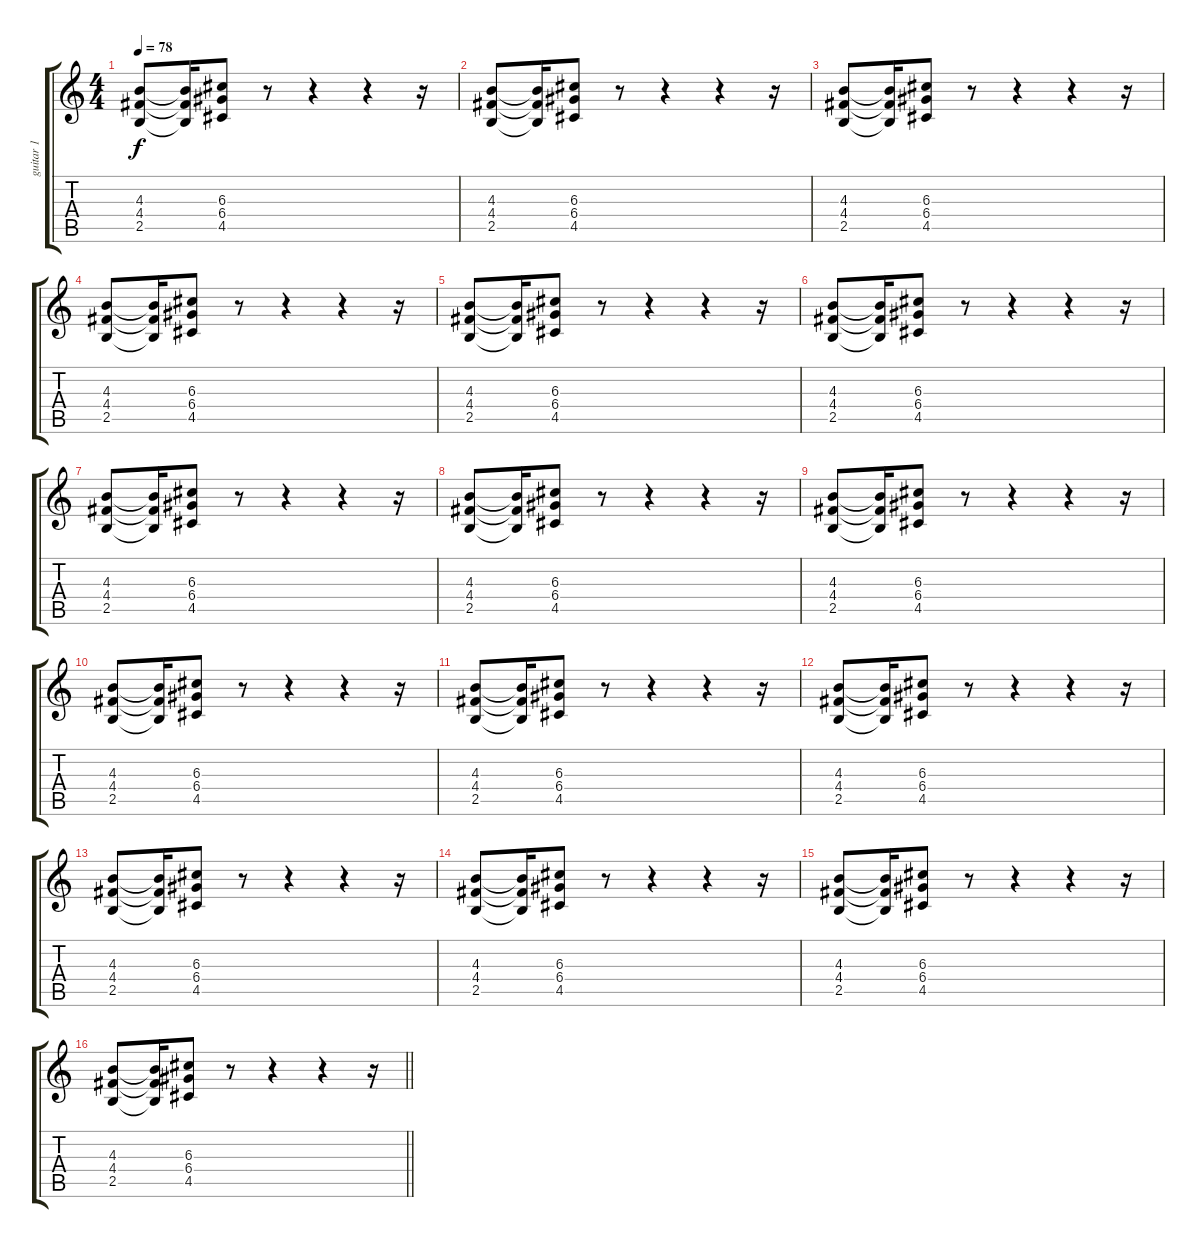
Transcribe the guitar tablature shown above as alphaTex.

\track ("guitar 1" "guitar 1") {instrument overdrivenguitar}
\staff {score tabs}
\tuning (E4 B3 G3 D3 A2 E2) {hide}
\ts (4 4)
\tempo 78
\clef g2
\ks c
(4.3 4.4 2.5).8{dy f} (4.3{t} 4.4{t} 2.5{t}).16 (6.3 6.4 4.5).8 r.8 r.4 r.4 r.16 |
(4.3 4.4 2.5).8 (4.3{t} 4.4{t} 2.5{t}).16 (6.3 6.4 4.5).8 r.8 r.4 r.4 r.16 |
(4.3 4.4 2.5).8 (4.3{t} 4.4{t} 2.5{t}).16 (6.3 6.4 4.5).8 r.8 r.4 r.4 r.16 |
(4.3 4.4 2.5).8 (4.3{t} 4.4{t} 2.5{t}).16 (6.3 6.4 4.5).8 r.8 r.4 r.4 r.16 |
(4.3 4.4 2.5).8 (4.3{t} 4.4{t} 2.5{t}).16 (6.3 6.4 4.5).8 r.8 r.4 r.4 r.16 |
(4.3 4.4 2.5).8 (4.3{t} 4.4{t} 2.5{t}).16 (6.3 6.4 4.5).8 r.8 r.4 r.4 r.16 |
(4.3 4.4 2.5).8 (4.3{t} 4.4{t} 2.5{t}).16 (6.3 6.4 4.5).8 r.8 r.4 r.4 r.16 |
(4.3 4.4 2.5).8 (4.3{t} 4.4{t} 2.5{t}).16 (6.3 6.4 4.5).8 r.8 r.4 r.4 r.16 |
(4.3 4.4 2.5).8 (4.3{t} 4.4{t} 2.5{t}).16 (6.3 6.4 4.5).8 r.8 r.4 r.4 r.16 |
(4.3 4.4 2.5).8 (4.3{t} 4.4{t} 2.5{t}).16 (6.3 6.4 4.5).8 r.8 r.4 r.4 r.16 |
(4.3 4.4 2.5).8 (4.3{t} 4.4{t} 2.5{t}).16 (6.3 6.4 4.5).8 r.8 r.4 r.4 r.16 |
(4.3 4.4 2.5).8 (4.3{t} 4.4{t} 2.5{t}).16 (6.3 6.4 4.5).8 r.8 r.4 r.4 r.16 |
(4.3 4.4 2.5).8 (4.3{t} 4.4{t} 2.5{t}).16 (6.3 6.4 4.5).8 r.8 r.4 r.4 r.16 |
(4.3 4.4 2.5).8 (4.3{t} 4.4{t} 2.5{t}).16 (6.3 6.4 4.5).8 r.8 r.4 r.4 r.16 |
(4.3 4.4 2.5).8 (4.3{t} 4.4{t} 2.5{t}).16 (6.3 6.4 4.5).8 r.8 r.4 r.4 r.16 |
\barLineRight lightlight
(4.3 4.4 2.5).8 (4.3{t} 4.4{t} 2.5{t}).16 (6.3 6.4 4.5).8 r.8 r.4 r.4 r.16
